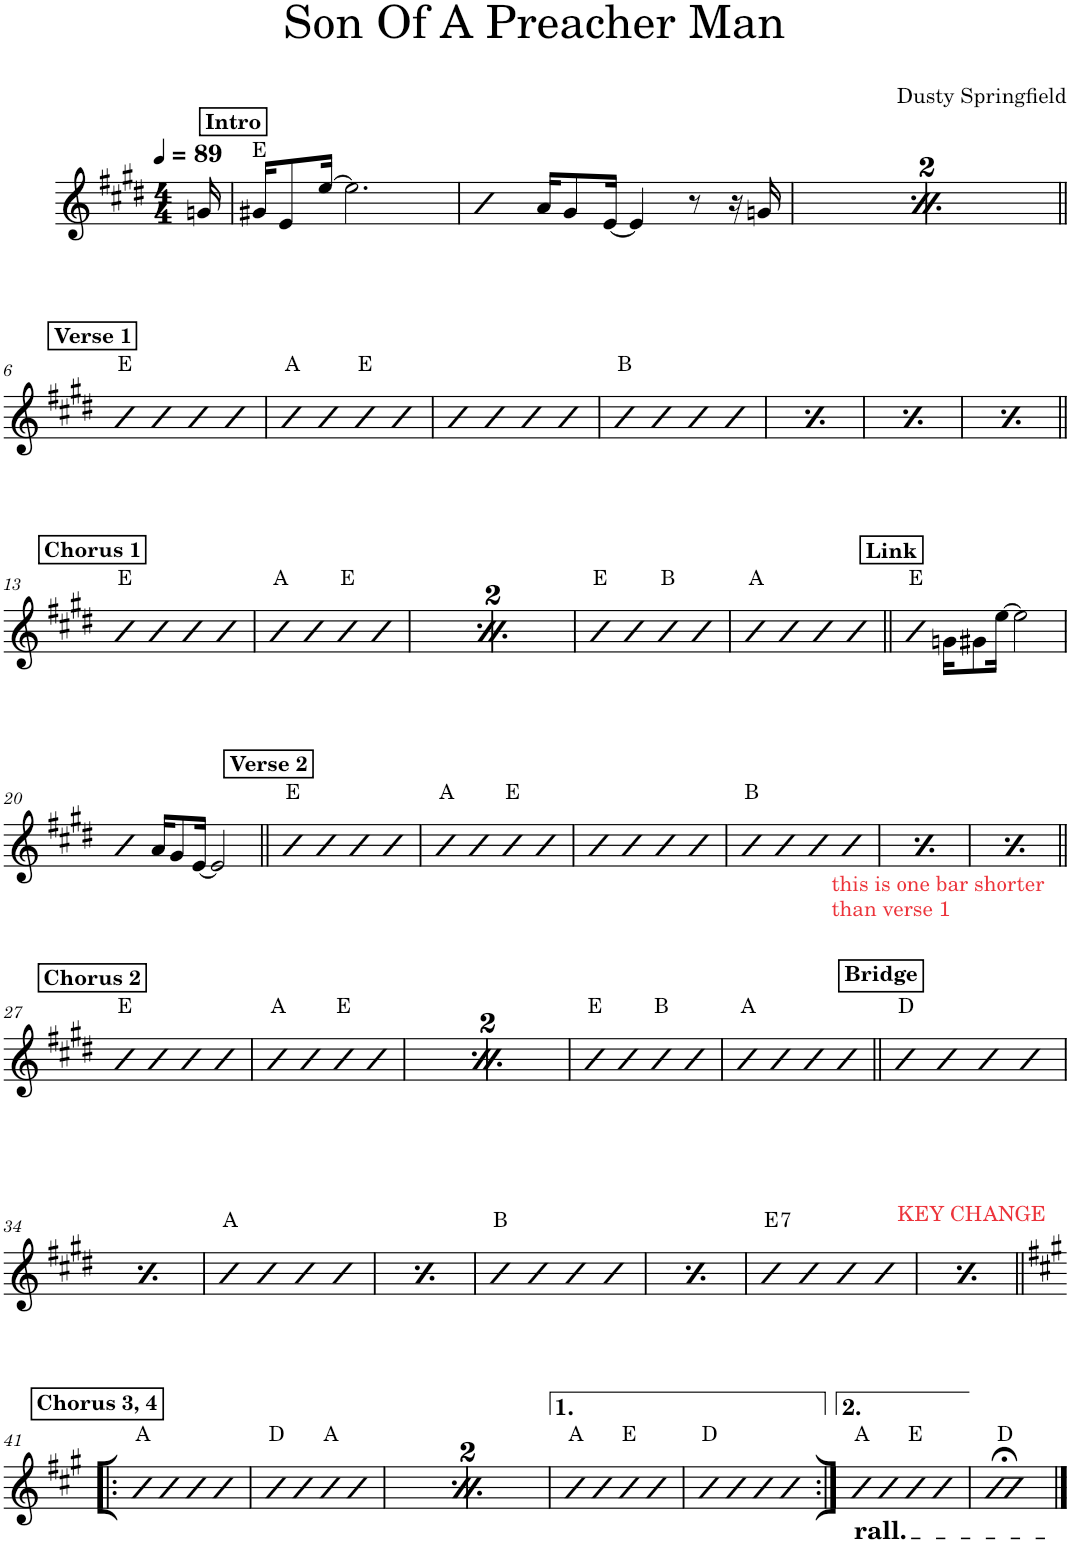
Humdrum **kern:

**kern	**harte
*part1	*part1
*staff1	*
*I"Piano	*
*I'Pno.	*
*clefG2	*
*k[f#c#g#d#]	*
*M4/4	*
*MM89	*
=1	=1
16gn/	.
!!LO:REH:place=s1:a:B:cj:t=Intro
=2	=2
16g#X/KL	E:maj
8e/	.
[16ee/Jk	.
2.ee\]	.
=3	=3
4b	.
16a/KL	.
8g#/	.
[16e/Jk	.
4e/]	.
8r	.
16r	.
16gn/	.
!!LO:REH:place=s1:a:B:cj:t=Intro
=4	=4
16g#X/KL	E:maj
8e/	.
[16ee/Jk	.
2.ee\]	.
=5	=5
4b	.
16a/KL	.
8g#/	.
[16e/Jk	.
4e/]	.
8r	.
16r	.
16gn/	.
!!LO:LB:g=z
!!LO:REH:place=s1:a:B:cj:t=Verse 1
=6||	=6||
4b	E:maj
4b	.
4b	.
4b	.
=7	=7
4b	A:maj
4b	.
4b	E:maj
4b	.
=8	=8
4b	.
4b	.
4b	.
4b	.
=9	=9
4b	B:maj
4b	.
4b	.
4b	.
=10	=10
4b	B:maj
4b	.
4b	.
4b	.
=11	=11
4b	B:maj
4b	.
4b	.
4b	.
=12	=12
4b	B:maj
4b	.
4b	.
4b	.
!!LO:LB:g=z
!!LO:REH:place=s1:a:B:cj:t=Chorus 1
=13||	=13||
4b	E:maj
4b	.
4b	.
4b	.
=14	=14
4b	A:maj
4b	.
4b	E:maj
4b	.
!!LO:REH:place=s1:a:B:cj:t=Chorus 1
=15	=15
4b	E:maj
4b	.
4b	.
4b	.
=16	=16
4b	A:maj
4b	.
4b	E:maj
4b	.
=17	=17
4b	E:maj
4b	.
4b	B:maj
4b	.
=18	=18
4b	A:maj
4b	.
4b	.
4b	.
!!LO:REH:place=s1:a:B:cj:t=Link
=19||	=19||
4b	E:maj
16gn\KL	.
8g#X\	.
[16ee\Jk	.
2ee\]	.
!!LO:LB:g=z
=20	=20
4b	.
16a/KL	.
8g#/	.
[16e/Jk	.
2e/]	.
!!LO:REH:place=s1:a:B:cj:t=Verse 2
=21||	=21||
4b	E:maj
4b	.
4b	.
4b	.
=22	=22
4b	A:maj
4b	.
4b	E:maj
4b	.
=23	=23
4b	.
4b	.
4b	.
4b	.
=24	=24
4b	B:maj
4b	.
4b	.
4b	.
=25	=25
4b	B:maj
4b	.
4b	.
4b	.
=26	=26
4b	B:maj
4b	.
4b	.
4b	.
!!LO:LB:g=z
!!LO:REH:place=s1:a:B:cj:t=Chorus 2
=27||	=27||
4b	E:maj
4b	.
4b	.
4b	.
=28	=28
4b	A:maj
4b	.
4b	E:maj
4b	.
!!LO:REH:place=s1:a:B:cj:t=Chorus 2
=29	=29
4b	E:maj
4b	.
4b	.
4b	.
=30	=30
4b	A:maj
4b	.
4b	E:maj
4b	.
=31	=31
4b	E:maj
4b	.
4b	B:maj
4b	.
=32	=32
4b	A:maj
4b	.
4b	.
4b	.
!!LO:REH:place=s1:a:B:cj:t=Bridge
=33||	=33||
4b	D:maj
4b	.
4b	.
4b	.
!!LO:LB:g=z
!!LO:REH:place=s1:a:B:cj:t=Bridge
=34	=34
4b	D:maj
4b	.
4b	.
4b	.
=35	=35
4b	A:maj
4b	.
4b	.
4b	.
=36	=36
4b	A:maj
4b	.
4b	.
4b	.
=37	=37
4b	B:maj
4b	.
4b	.
4b	.
=38	=38
4b	B:maj
4b	.
4b	.
4b	.
=39	=39
!	!LO:H:kt=7
4b	E:7
4b	.
4b	.
4b	.
=40	=40
!	!LO:H:kt=7
4b	E:7
4b	.
4b	.
4b	.
!!LO:LB:g=z
!!LO:REH:place=s1:a:B:cj:t=Chorus 3, 4
=41!|:	=41!|:
*k[f#c#g#]	*
4ee	A:maj
4ee	.
4ee	.
4ee	.
=42	=42
4ee	D:maj
4ee	.
4ee	A:maj
4ee	.
!!LO:REH:place=s1:a:B:cj:t=Chorus 3, 4
=43	=43
4ee	A:maj
4ee	.
4ee	.
4ee	.
=44	=44
4ee	D:maj
4ee	.
4ee	A:maj
4ee	.
=45	=45
4ee	A:maj
4ee	.
4ee	E:maj
4ee	.
=46	=46
4ee	D:maj
4ee	.
4ee	.
4ee	.
=47:|!	=47:|!
!LO:TX:b:t=rall.	!
4ee	A:maj
4ee	.
4ee	E:maj
4ee	.
=48	=48
1ee;<	D:maj
==	==
*-	*-
